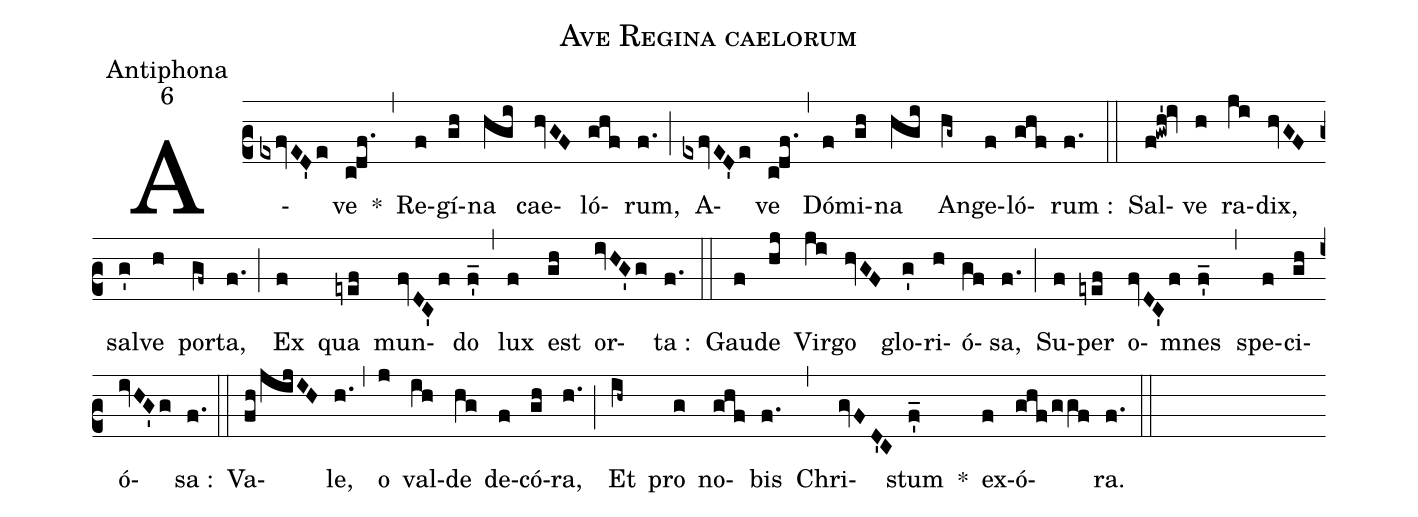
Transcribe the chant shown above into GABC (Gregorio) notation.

name:Ave Regina caelorum;
office-part:Antiphona;
mode:6;
%%
(c2) A(exfvED'e)ve(cdf.) *(,) Re(f)gí(gh)na(hgi) cae(hvGF)ló(ghf)rum,(f.) (;) A(exfvED'e)ve(cdf.) (,) Dó(f)mi(gh)na(hgi) An(hg~)ge(f)ló(ghf)rum :(f.) (::) Sal(f!gwh'!iv)ve(h) ra(ji)dix,(hvGF) sal(g')ve(h) por(gf~)ta,(f.) (;) Ex(f) qua(eyef) mun(fvDC'f)do(f'_) (,) lux(f) est(gh) or(ivHG'g)ta :(f.) (::) Gau(f)de(hj) Vir(ji)go(hvGF) glo(g')ri(h)ó(gf)sa,(f.) (;) Su(f)per(eyef) o(fvDC'f)mnes(f'_) (,) spe(f)ci(gh)ó(ivHG'g)sa :(f.) (::) Va(fh/jijIH)le,(h.) (,) o(j) val(ih)de(hg) de(f)có(gh)ra,(h.) (;) Et(ih~) pro(g) no(ghf)bis(f.) (,) Chri(gvFD'C)stum(f'_) *() ex(f)ó(ghf/ggf)ra.(f.) (::)
